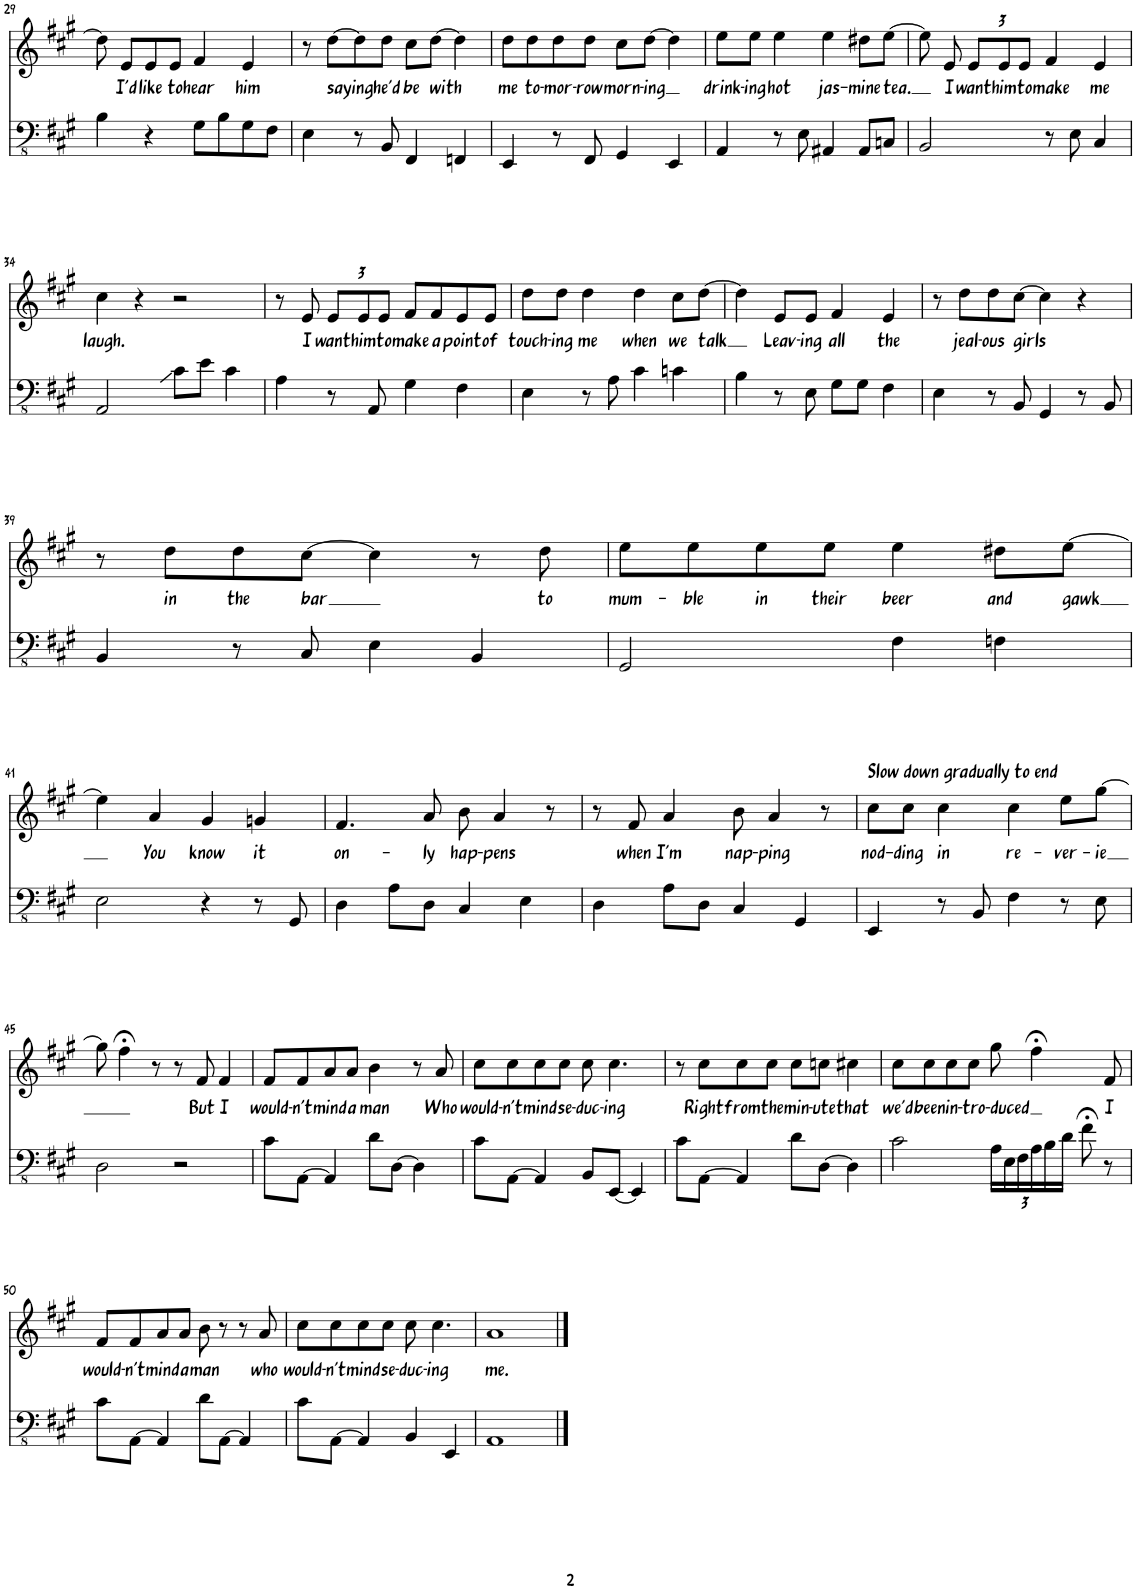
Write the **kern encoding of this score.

**kern	**kern	**text
*part2	*part1	*part1
*staff2	*staff1	*staff1
*I"Acoustic Bass	*I"Piano	*
*I'Ac b	*I'Pno	*
!!LO:PB:g=z
*clefFv4	*clefG2	*
*k[f#c#g#]	*k[f#c#g#]	*
*M4/4	*M4/4	*
=29	=29	=29
4BB\	8dd\]	.
!	!	!LO:LY:b
.	8e/L	I'd
!	!	!LO:LY:b
4r	8e/	like
!	!	!LO:LY:b
.	8e/J	to
!	!	!LO:LY:b
8GG#\L	4f#/	hear
8BB\	.	.
!	!	!LO:LY:b
8GG#\	4e/	him
8FF#\J	.	.
=30	=30	=30
4EE\	8r	.
!	!	!LO:LY:b
.	[8dd\L	saying
8r	8dd\]	.
!	!	!LO:LY:b
8BBB/	8dd\J	he'd
!	!	!LO:LY:b
4FFF#/	8cc#\L	be
!	!	!LO:LY:b
.	[8dd\J	with
4FFFn/	4dd\]	.
=31	=31	=31
!	!	!LO:LY:b
4EEE/	8dd\L	me
!	!	!LO:LY:b
.	8dd\	to-
!	!	!LO:LY:b
8r	8dd\	-mor-
!	!	!LO:LY:b
8FFF#/	8dd\J	-row
!	!	!LO:LY:b
4GGG#/	8cc#\L	morn-
!	!	!LO:LY:b
.	[8dd\J	-ing
4EEE/	4dd\]	.
=32	=32	=32
!	!	!LO:LY:b
4AAA/	8ee\L	drink-
!	!	!LO:LY:b
.	8ee\J	-ing
!	!	!LO:LY:b
8r	4ee\	hot
8EE\	.	.
!	!	!LO:LY:b
4AAA#X/	4ee\	jas-
!	!	!LO:LY:b
8AAA#/L	8dd#X\L	-mine
!	!	!LO:LY:b
8CCn/J	[8ee\J	tea.
=33	=33	=33
2BBB/	8ee\]	.
!	!	!LO:LY:b
.	8e/	I
*	*Xbrackettup	*
!	!	!LO:LY:b
.	12e/L	want
!	!	!LO:LY:b
.	12e/	him
!	!	!LO:LY:b
.	12e/J	to
!	!	!LO:LY:b
8r	4f#/	make
8EE\	.	.
!	!	!LO:LY:b
4CC#/	4e/	me
!!LO:LB:g=z
=34	=34	=34
!	!	!LO:LY:b
2AAA/	4cc#\	laugh.
.	4r	.
8C#\L	2r	.
8E\J	.	.
4C#\	.	.
=35	=35	=35
4AA\	8r	.
!	!	!LO:LY:b
.	8e/	I
!	!	!LO:LY:b
8r	12e/L	want
!	!	!LO:LY:b
.	12e/	him
8AAA/	.	.
!	!	!LO:LY:b
.	12e/J	to
!	!	!LO:LY:b
4GG#\	8f#/L	make
!	!	!LO:LY:b
.	8f#/	a
!	!	!LO:LY:b
4FF#\	8e/	point
!	!	!LO:LY:b
.	8e/J	of
=36	=36	=36
!	!	!LO:LY:b
4EE\	8dd\L	touch-
!	!	!LO:LY:b
.	8dd\J	-ing
!	!	!LO:LY:b
8r	4dd\	me
8AA\	.	.
!	!	!LO:LY:b
4C#\	4dd\	when
!	!	!LO:LY:b
4Cn\	8cc#\L	we
!	!	!LO:LY:b
.	[8dd\J	talk
=37	=37	=37
4BB\	4dd\]	.
!	!	!LO:LY:b
8r	8e/L	Leav-
!	!	!LO:LY:b
8EE\	8e/J	-ing
!	!	!LO:LY:b
8GG#\L	4f#/	all
8GG#\J	.	.
!	!	!LO:LY:b
4FF#\	4e/	the
=38	=38	=38
4EE\	8r	.
!	!	!LO:LY:b
.	8dd\L	jeal-
!	!	!LO:LY:b
8r	8dd\	-ous
!	!	!LO:LY:b
8BBB/	[8cc#\J	girls
4GGG#/	4cc#\]	.
8r	4r	.
8BBB/	.	.
!!LO:LB:g=z
=39	=39	=39
4BBB/	8r	.
!	!	!LO:LY:b
.	8dd\L	in
!	!	!LO:LY:b
8r	8dd\	the
!	!	!LO:LY:b
8CC#/	[8cc#\J	bar
4EE\	4cc#\]	.
4BBB/	8r	.
!	!	!LO:LY:b
.	8dd\	to
=40	=40	=40
!	!	!LO:LY:b
2GGG#/	8ee\L	mum-
!	!	!LO:LY:b
.	8ee\	-ble
!	!	!LO:LY:b
.	8ee\	in
!	!	!LO:LY:b
.	8ee\J	their
!	!	!LO:LY:b
4FF#\	4ee\	beer
!	!	!LO:LY:b
4FFn\	8dd#X\L	and
!	!	!LO:LY:b
.	[8ee\J	gawk
!!LO:LB:g=z
=41	=41	=41
2EE\	4ee\]	.
!	!	!LO:LY:b
.	4a/	You
!	!	!LO:LY:b
4r	4g#/	know
!	!	!LO:LY:b
8r	4gn/	it
8GGG#/	.	.
=42	=42	=42
!	!	!LO:LY:b
4DD\	4.f#/	on-
8AA\L	.	.
!	!	!LO:LY:b
8DD\J	8a/	-ly
!	!	!LO:LY:b
4CC#/	8b\	hap-
!	!	!LO:LY:b
.	4a/	-pens
4EE\	.	.
.	8r	.
=43	=43	=43
4DD\	8r	.
!	!	!LO:LY:b
.	8f#/	when
!	!	!LO:LY:b
8AA\L	4a/	I'm
8DD\J	.	.
!	!	!LO:LY:b
4CC#/	8b\	nap-
!	!	!LO:LY:b
.	4a/	-ping
4GGG#/	.	.
.	8r	.
=44	=44	=44
!	!LO:TX:a:t=Slow down gradually to end	!
!	!	!LO:LY:b
4EEE/	8cc#\L	nod-
!	!	!LO:LY:b
.	8cc#\J	-ding
!	!	!LO:LY:b
8r	4cc#\	in
8BBB/	.	.
!	!	!LO:LY:b
4FF#\	4cc#\	re-
!	!	!LO:LY:b
8r	8ee\L	-ver-
!	!	!LO:LY:b
8EE\	[8gg#\J	-ie
!!LO:LB:g=z
=45	=45	=45
2DD\	8gg#\]	.
.	4ff#;<\	.
.	8r	.
2r	8r	.
!	!	!LO:LY:b
.	8f#/	But
!	!	!LO:LY:b
.	4f#/	I
=46	=46	=46
!	!	!LO:LY:b
8C#\L	8f#/L	would-
!	!	!LO:LY:b
[8AAA\J	8f#/	-n't
!	!	!LO:LY:b
4AAA/]	8a/	mind
!	!	!LO:LY:b
.	8a/J	a
!	!	!LO:LY:b
8D\L	4b\	man
[8DD\J	.	.
4DD\]	8r	.
!	!	!LO:LY:b
.	8a/	Who
=47	=47	=47
!	!	!LO:LY:b
8C#\L	8cc#\L	would-
!	!	!LO:LY:b
[8AAA\J	8cc#\	-n't
!	!	!LO:LY:b
4AAA/]	8cc#\	mind
!	!	!LO:LY:b
.	8cc#\J	se-
!	!	!LO:LY:b
8BBB/L	8cc#\	-duc-
!	!	!LO:LY:b
[8EEE/J	4.cc#\	-ing
4EEE/]	.	.
=48	=48	=48
8C#\L	8r	.
!	!	!LO:LY:b
[8AAA\J	8cc#\L	Right
!	!	!LO:LY:b
4AAA/]	8cc#\	from
!	!	!LO:LY:b
.	8cc#\J	the
!	!	!LO:LY:b
8D\L	8cc#\L	min-
!	!	!LO:LY:b
[8DD\J	8ccn\J	-ute
!	!	!LO:LY:b
4DD\]	4cc#X\	that
=49	=49	=49
!	!	!LO:LY:b
2C#\	8cc#\L	we'd
!	!	!LO:LY:b
.	8cc#\	been
!	!	!LO:LY:b
.	8cc#\	in-
!	!	!LO:LY:b
.	8cc#\J	-tro-
*Xbrackettup	*	*
!	!	!LO:LY:b
24AA\LL	8gg#\	-duced
24EE\	.	.
24FF#\	.	.
24AA\	4ff#;<\	.
24BB\	.	.
24D\JJ	.	.
8F#;<\	.	.
!	!	!LO:LY:b
8r	8f#/	I
!!LO:LB:g=z
=50	=50	=50
!	!	!LO:LY:b
8C#\L	8f#/L	would-
!	!	!LO:LY:b
[8AAA\J	8f#/	-n't
!	!	!LO:LY:b
4AAA/]	8a/	mind
!	!	!LO:LY:b
.	8a/J	a
!	!	!LO:LY:b
8D\L	8b\	man
[8AAA\J	8r	.
4AAA/]	8r	.
!	!	!LO:LY:b
.	8a/	who
=51	=51	=51
!	!	!LO:LY:b
8C#\L	8cc#\L	would-
!	!	!LO:LY:b
[8AAA\J	8cc#\	-n't
!	!	!LO:LY:b
4AAA/]	8cc#\	mind
!	!	!LO:LY:b
.	8cc#\J	se-
!	!	!LO:LY:b
4BBB/	8cc#\	-duc-
!	!	!LO:LY:b
.	4.cc#\	-ing
4EEE/	.	.
=52	=52	=52
!	!	!LO:LY:b
1AAA	1a	me.
==	==	==
*-	*-	*-
